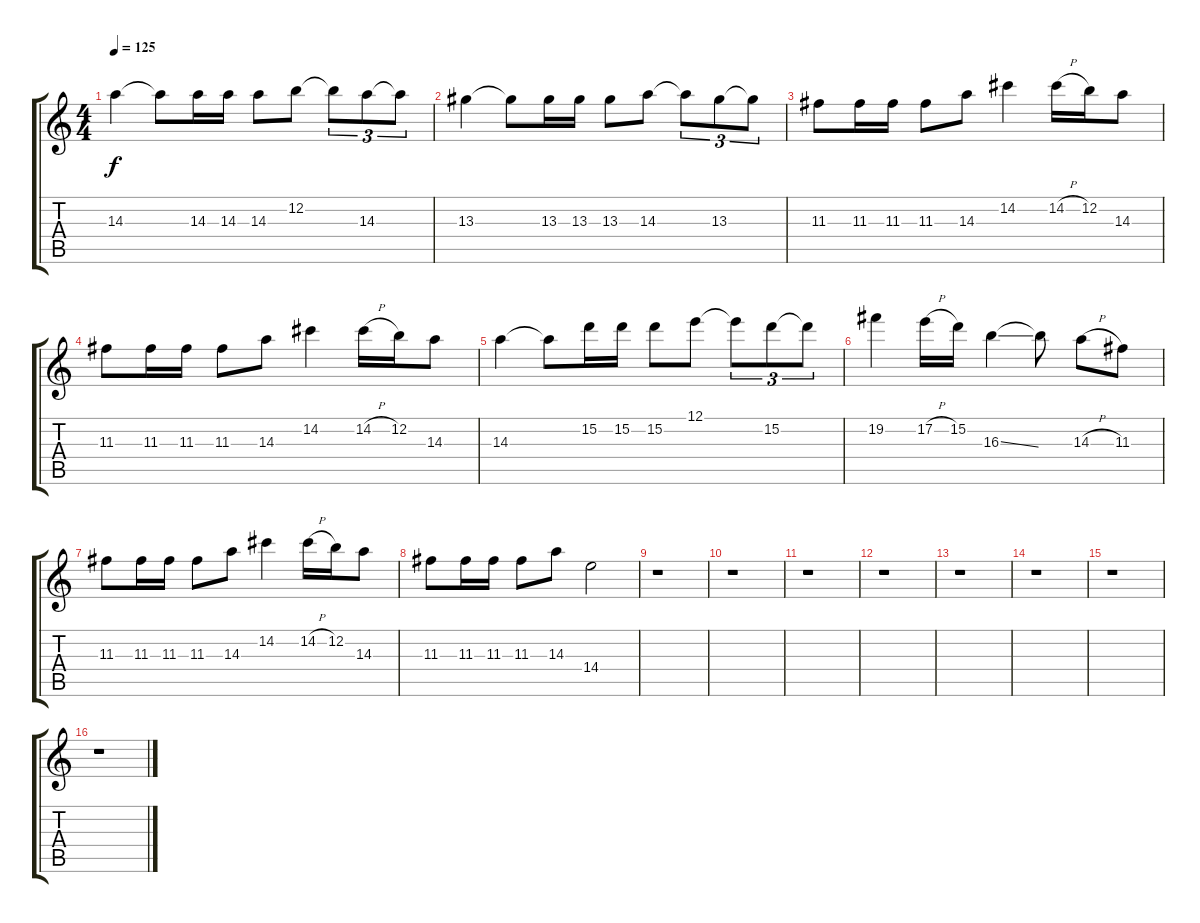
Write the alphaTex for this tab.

\track "" {instrument distortionguitar}
\staff {score tabs}
\tuning (E4 B3 G3 D3 A2 E2) {hide}
\ts (4 4)
\tempo 125
\clef g2
\ks c
14.3.4{dy f} 14.3{t}.8 14.3.16 14.3.16 14.3.8 12.2.8 12.2{t}.8{tu (3 2)} 14.3.8{tu (3 2)} 14.3{t}.8{tu (3 2)} |
13.3.4 13.3{t}.8 13.3.16 13.3.16 13.3.8 14.3.8 14.3{t}.8{tu (3 2)} 13.3.8{tu (3 2)} 13.3{t}.8{tu (3 2)} |
11.3.8 11.3.16 11.3.16 11.3.8 14.3.8 14.2.4 14.2{h}.16 12.2.16 14.3.8 |
11.3.8 11.3.16 11.3.16 11.3.8 14.3.8 14.2.4 14.2{h}.16 12.2.16 14.3.8 |
14.3.4 14.3{t}.8 15.2.16 15.2.16 15.2.8 12.1.8 12.1{t}.8{tu (3 2)} 15.2.8{tu (3 2)} 15.2{t}.8{tu (3 2)} |
19.2.4 17.2{h}.16 15.2.16 16.3{ss}.4 16.3{t}.8 14.3{h}.8 11.3.8 |
11.3.8 11.3.16 11.3.16 11.3.8 14.3.8 14.2.4 14.2{h}.16 12.2.16 14.3.8 |
11.3.8 11.3.16 11.3.16 11.3.8 14.3.8 14.4.2 |
r.1 |
r.1 |
r.1 |
r.1 |
r.1 |
r.1 |
r.1 |
r.1
